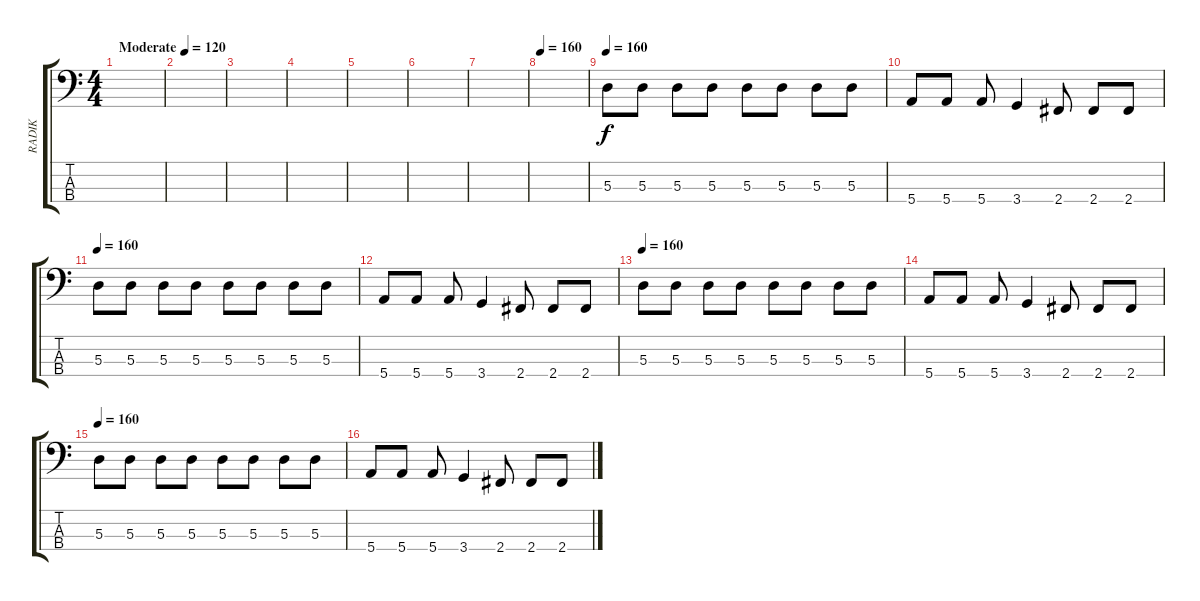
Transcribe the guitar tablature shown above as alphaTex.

\track ("RADIK" "RADIK") {instrument electricbassfinger}
\staff {score tabs}
\tuning (G2 D2 A1 E1) {hide}
\ts (4 4)
\tempo (120 "Moderate")
\clef f4
\ks c
|
|
|
|
|
|
|
\tempo 160
|
\tempo 160
5.3.8 5.3.8 5.3.8 5.3.8 5.3.8 5.3.8 5.3.8 5.3.8 |
5.4.8 5.4.8 5.4.8 3.4.4 2.4.8 2.4.8 2.4.8 |
\tempo 160
5.3.8 5.3.8 5.3.8 5.3.8 5.3.8 5.3.8 5.3.8 5.3.8 |
5.4.8 5.4.8 5.4.8 3.4.4 2.4.8 2.4.8 2.4.8 |
\tempo 160
5.3.8 5.3.8 5.3.8 5.3.8 5.3.8 5.3.8 5.3.8 5.3.8 |
5.4.8 5.4.8 5.4.8 3.4.4 2.4.8 2.4.8 2.4.8 |
\tempo 160
5.3.8 5.3.8 5.3.8 5.3.8 5.3.8 5.3.8 5.3.8 5.3.8 |
5.4.8 5.4.8 5.4.8 3.4.4 2.4.8 2.4.8 2.4.8
